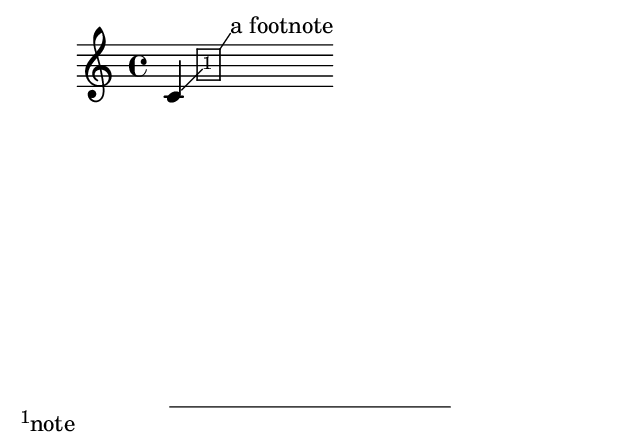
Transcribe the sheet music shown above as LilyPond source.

%% Generated by lilypond-book
%% Options: [exampleindent=10.16\mm,indent=0\mm,line-width=160\mm,paper-height=845.047\pt,paper-width=597.508\pt,papersize='(cons (* 597.508 pt) (* 845.047 pt))]
\include "lilypond-book-preamble.ly"


% ****************************************************************
% Start cut-&-pastable-section
% ****************************************************************

#(ly:set-option 'eps-box-padding 3.000000)



\paper {
  #(set-paper-size '(cons (* 597.508 pt) (* 845.047 pt)))
  indent = 0\mm
  line-width = 160\mm
  % offset the left padding, also add 1mm as lilypond creates cropped
  % images with a little space on the right
  line-width = #(- line-width (* mm  3.000000) (* mm 1))
}

\layout {
  
}




% ****************************************************************
% ly snippet:
% ****************************************************************
\sourcefilename "/lilypond-2.25.16/input/regression/sticky-second-order.ly"
\sourcefileline 0
\version "2.23.4"

\header {
  texidoc = "Sticky grobs can be attached to other sticky grobs."
}

#(set-default-paper-size "a7landscape")

\book {
  \new Score \with {
    \consists Balloon_engraver
  }
  {
    \balloonGrobText Footnote #'(1 . 1.5) "a footnote"
    \once \override Score.Footnote.X-extent = #'(1 . 3)
    \once \override Score.Footnote.Y-extent = #'(-0.3 . 2.5)
    \footnote #'(2 . 2) "note" NoteHead
    c'
  }
}



% ****************************************************************
% end ly snippet
% ****************************************************************
